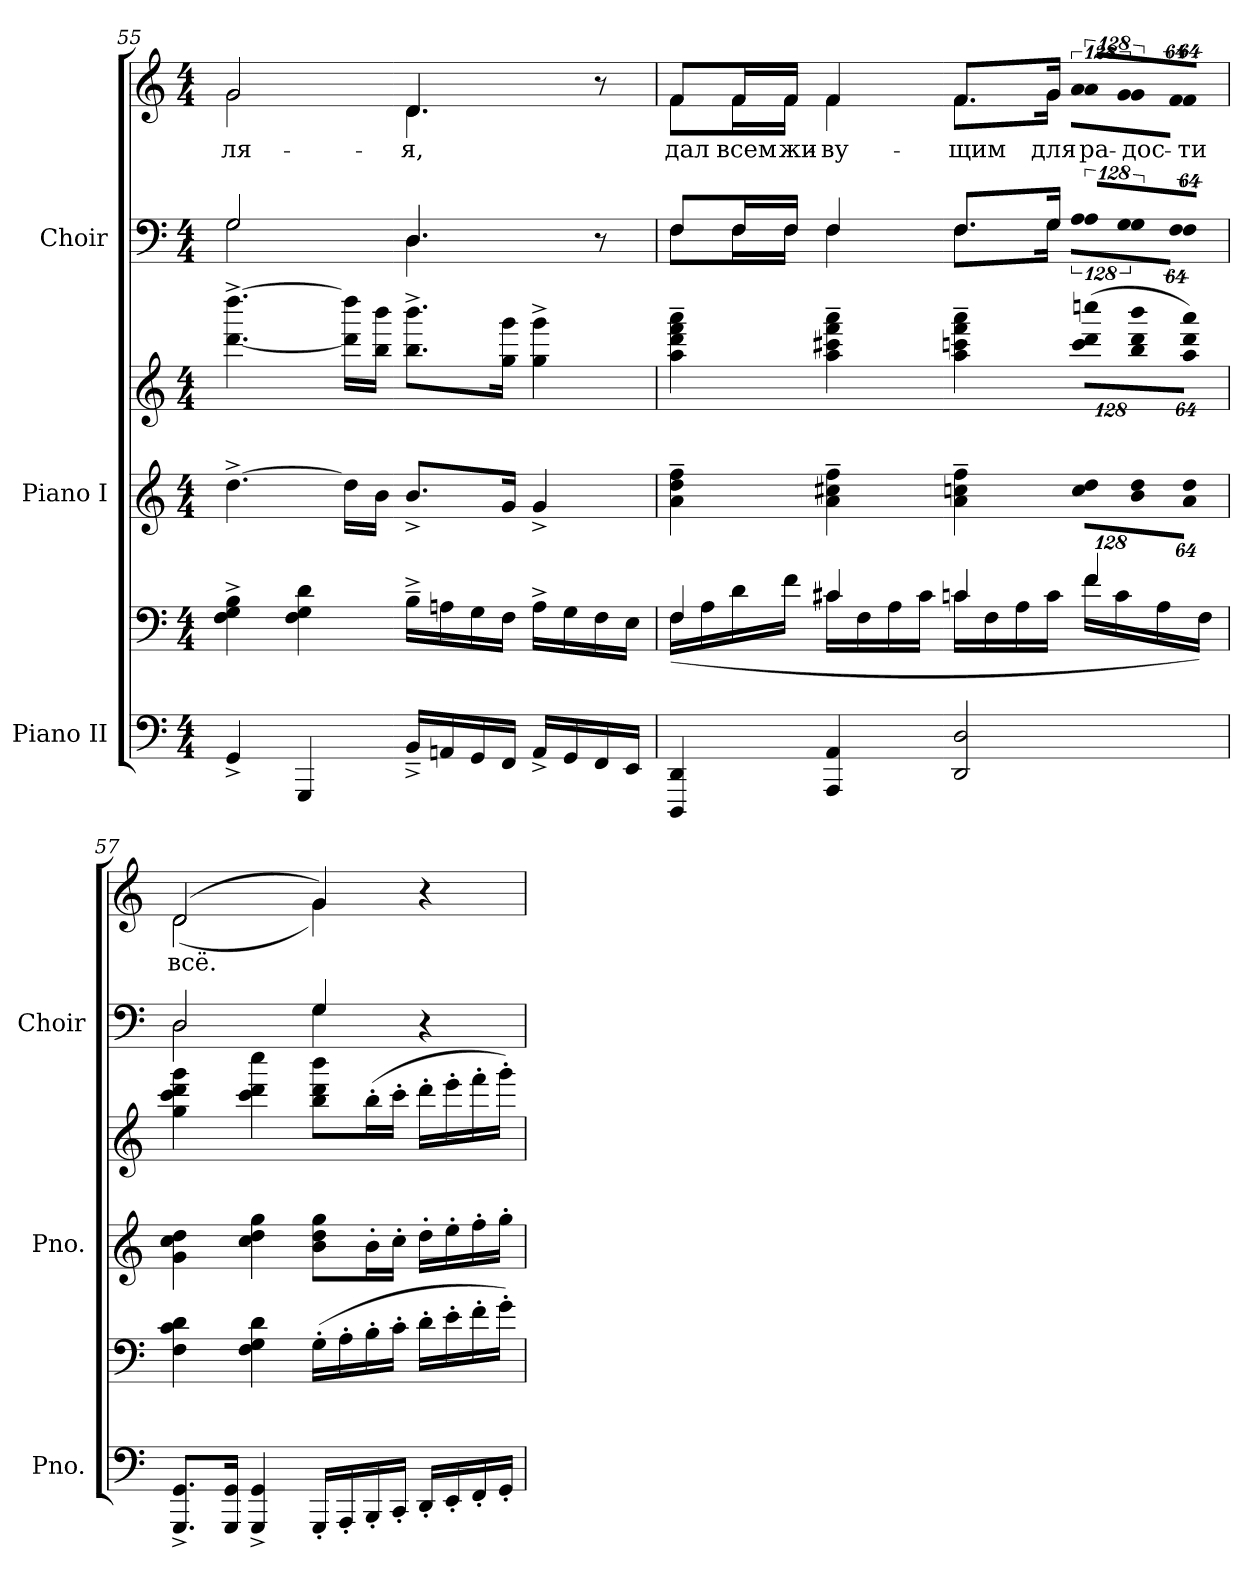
**kern	**kern	**kern	**kern	**kern	**kern	**text
*part3	*part3	*part2	*part2	*part1	*part1	*part1
*staff6	*staff5	*staff4	*staff3	*staff2	*staff1	*staff1
*I"Piano II	*	*I"Piano I	*	*I"Choir	*	*
*I'Pno.	*	*I'Pno.	*	*I'Choir	*	*
*clefF4	*clefF4	*clefG2	*clefG2	*clefF4	*clefG2	*
*k[]	*k[]	*k[]	*k[]	*k[]	*k[]	*
*C:	*C:	*C:	*C:	*C:	*C:	*
*M4/4	*M4/4	*M4/4	*M4/4	*M4/4	*M4/4	*
=55	=55	=55	=55	=55	=55	=55
*	*	*	*	*^	*^	*
!	!	!	!	!	!	!	!	!LO:LY:b:color=#000000
4GG^i/	4Fi\^ 4Gi^ 4Bi^	[>4.dd^i\	[<4.dddi\^ [>4.ddddi^	2Gi/	2Gi\	2gi/	2gi\	-ля-
4GGGi/	4Fi\ 4Gi 4di	.	.	.	.	.	.	.
.	.	16ddi\LL]	16dddi\] 16ddddi]LL	.	.	.	.	.
.	.	16bi\JJ	16bbi\ 16bbbiJJ	.	.	.	.	.
!	!	!	!	!	!	!	!	!LO:LY:b:color=#000000
16BB~^i/LL	16B~^i\LL	8.b^i/L	8.bbi\^ 8.bbbi^L	4.Di/	4.Di\	4.di/	4.di\	-я,
16AAni/	16Ani\	.	.	.	.	.	.	.
16GGi/	16Gi\	.	.	.	.	.	.	.
16FFi/JJ	16Fi\JJ	16gi/Jk	16ggi\ 16gggiJk	.	.	.	.	.
16AA^i/LL	16A^i\LL	4g^i/	4ggi\^ 4gggi^	.	.	.	.	.
16GGi/	16Gi\	.	.	.	.	.	.	.
16FFi/	16Fi\	.	.	8r	8ryy	8r	8ryy	.
16EEi/JJ	16Ei\JJ	.	.	.	.	.	.	.
=56	=56	=56	=56	=56	=56	=56	=56	=56
*	*^	*	*	*	*	*	*	*
!	!	!	!	!	!	!	!	!	!LO:LY:b:color=#000000
4DDDi/ 4DDi	4Fi/	(16Fi\LL	4ai\~ 4ddi~ 4ffi~	4aai\~ 4dddi~ 4fffi~ 4aaai~	8Fi/L	8Fi\L	8fi/L	8fi\L	дал
.	.	16Ai\	.	.	.	.	.	.	.
!	!	!	!	!	!	!	!	!	!LO:LY:b:color=#000000
.	.	16di\	.	.	16Fi/L	16Fi\L	16fi/L	16fi\L	всем
!	!	!	!	!	!	!	!	!	!LO:LY:b:color=#000000
.	.	16fi\JJ	.	.	16Fi/JJ	16Fi\JJ	16fi/JJ	16fi\JJ	жи-
!	!	!	!	!	!	!	!	!	!LO:LY:b:color=#000000
4AAAi/ 4AAi	4c#Xi/	16c#i\LL	4ai\~ 4cc#Xi~ 4ffi~	4aai\~ 4ccc#Xi~ 4fffi~ 4aaai~	4Fi/	4Fi\	4fi/	4fi\	-ву-
.	.	16Fi\	.	.	.	.	.	.	.
.	.	16Ai\	.	.	.	.	.	.	.
.	.	16c#i\JJ	.	.	.	.	.	.	.
!	!	!	!	!	!	!	!	!	!LO:LY:b:color=#000000
2DDi/ 2Di	4cni/	16ci\LL	4ai\~ 4ccni~ 4ffi~	4aai\~ 4cccni~ 4fffi~ 4aaai~	8.Fi/L	8.Fi\L	8.fi/L	8.fi\L	-щим
.	.	16Fi\	.	.	.	.	.	.	.
.	.	16Ai\	.	.	.	.	.	.	.
!	!	!	!	!	!	!	!	!	!LO:LY:b:color=#000000
.	.	16ci\JJ	.	.	16Gi/Jk	16Gi\Jk	16gi/Jk	16gi\Jk	для
*	*	*	*Xbrackettup	*	*	*	*	*	*
!	!	!	!LO:N:vis=8	!	!	!	!	!	!
*	*	*	*	*Xbrackettup	*	*	*	*	*
!	!	!	!	!LO:N:vis=8	!LO:N:vis=8	!LO:N:vis=8	!LO:N:vis=8	!LO:N:vis=8	!
!	!	!	!	!	!	!	!	!	!LO:LY:b:color=#000000
.	4fi/	16fi\LL	1024%85cci\ 1024%85ddiL	(1024%85ccci\ 1024%85dddi 1024%85ccccniL	1024%85Ai/L	1024%85Ai\L	1024%85ai/L	1024%85ai\L	ра-
.	.	16ci\	.	.	.	.	.	.	.
!	!	!	!LO:N:vis=8	!LO:N:vis=8	!LO:N:vis=8	!LO:N:vis=8	!LO:N:vis=8	!LO:N:vis=8	!
!	!	!	!	!	!	!	!	!	!LO:LY:b:color=#000000
.	.	.	1024%85bi\ 1024%85ddi	1024%85bbi\ 1024%85dddi 1024%85bbbi	1024%85Gi/	1024%85Gi\	1024%85gi/	1024%85gi\	-дос-
.	.	16Ai\	.	.	.	.	.	.	.
!	!	!	!LO:N:vis=8	!LO:N:vis=8	!LO:N:vis=8	!LO:N:vis=8	!LO:N:vis=8	!LO:N:vis=8	!
!	!	!	!	!	!	!	!	!	!LO:LY:b:color=#000000
.	.	.	512%43ai\ 512%43ddiJ	512%43aai\ 512%43dddi 512%43aaaiJ)	512%43Fi/J	512%43Fi\J	512%43fi/J	512%43fi\J	-ти
.	.	16Fi\JJ)	.	.	.	.	.	.	.
*	*v	*v	*	*	*	*	*	*	*
!!LO:LB:g=z	!!
=57	=57	=57	=57	=57	=57	=57	=57	=57
*	*^	*	*	*	*	*	*	*
!	!	!	!	!	!	!	!	!	!LO:LY:b:color=#000000
*	*v	*v	*	*	*	*	*	*	*
8.GGGi/^ 8.GGi^L	4Fi\ 4ci 4di	4gi\ 4cci 4ddi	4ggi\ 4ccci 4dddi 4gggi	2Di/	2Di\	(2di/	(2di\	всё.
16GGGi/ 16GGiJk	.	.	.	.	.	.	.	.
4GGGi/^ 4GGi^	4Fi\ 4Gi 4di	4cci\ 4ddi 4ggi	4ccci\ 4dddi 4cccci	.	.	.	.	.
16GGG'i/LL	(16G'i\LL	8bi\ 8ddi 8ggiL	8bbi\ 8dddi 8bbbiL	4Gi/	4Gi\	4gi/)	4gi\)	.
16AAA'i/	16A'i\	.	.	.	.	.	.	.
16BBB'i/	16B'i\	16b'i\L	(16bb'i\L	.	.	.	.	.
16CC'i/JJ	16c'i\JJ	16cc'i\JJ	16ccc'i\JJ	.	.	.	.	.
16DD'i/LL	16d'i\LL	16dd'i\LL	16ddd'i\LL	4r	4ryy	4r	4ryy	.
16EE'i/	16e'i\	16ee'i\	16eee'i\	.	.	.	.	.
16FF'i/	16f'i\	16ff'i\	16fff'i\	.	.	.	.	.
16GG'i/JJ	16g'i\JJ)	16gg'i\JJ	16ggg'i\JJ)	.	.	.	.	.
*	*	*	*	*v	*v	*	*	*
*	*	*	*	*	*v	*v	*
=	=	=	=	=	=	=
*-	*-	*-	*-	*-	*-	*-
